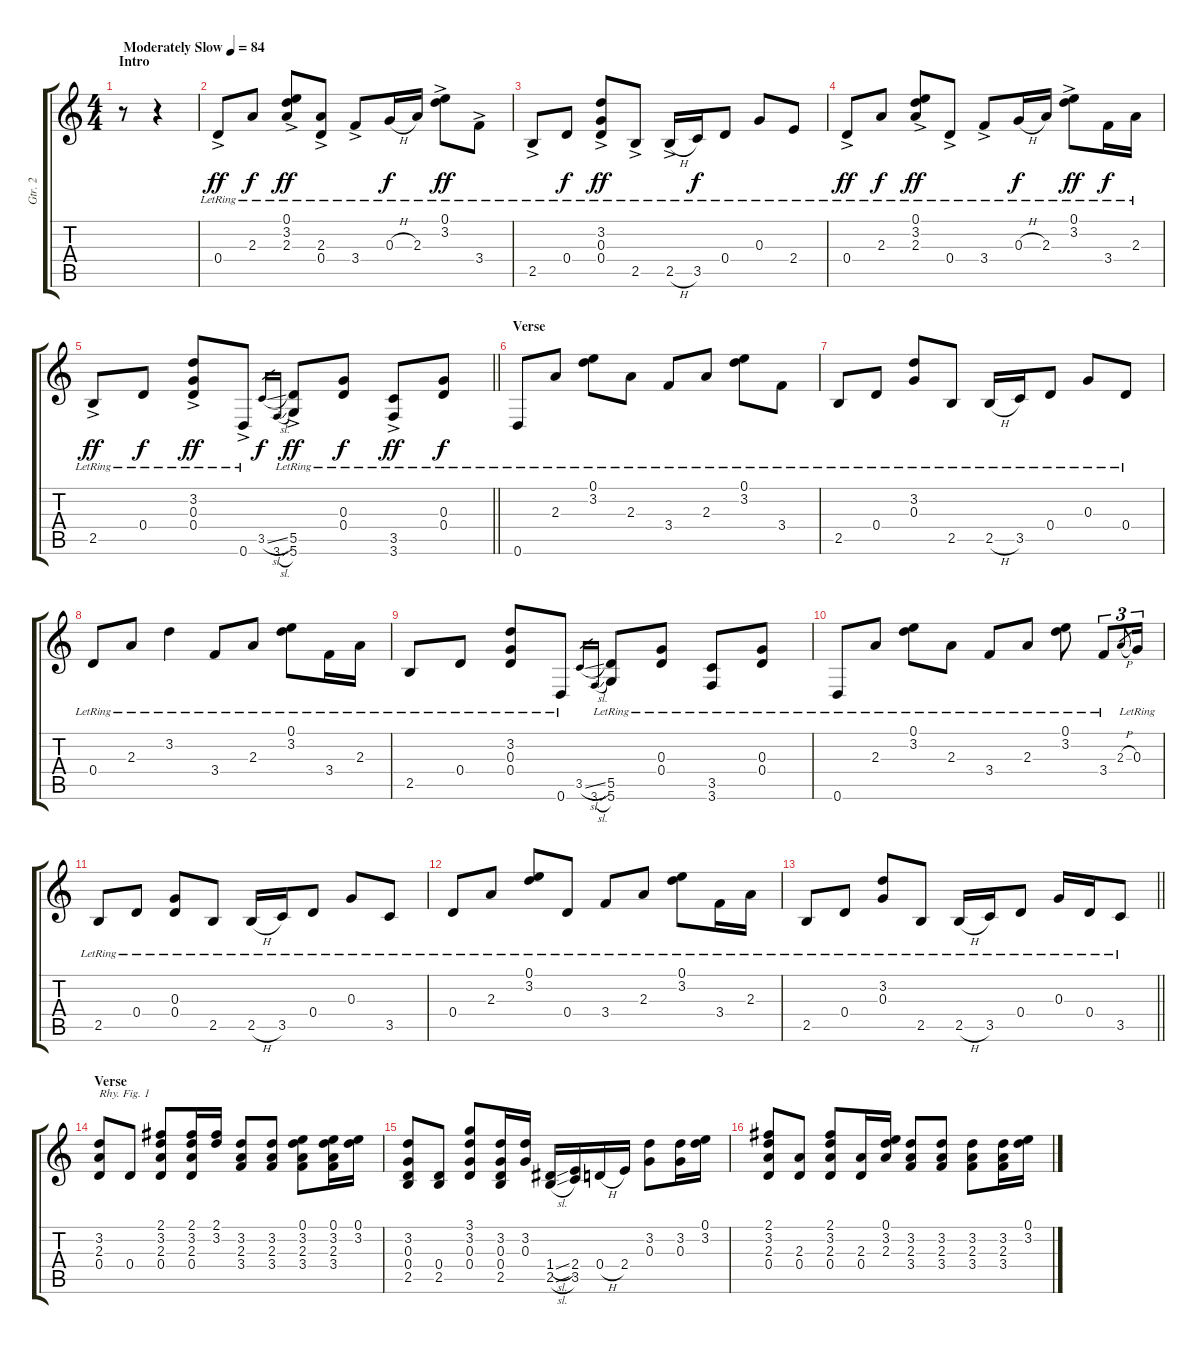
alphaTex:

\track ("Gtr. 2" "Gtr. 2") {instrument acousticguitarsteel}
\staff {score tabs}
\tuning (E4 B3 G3 D3 A2 D2) {hide}
\ts (4 4)
\section ("" "Intro")
\tempo (84 "Moderately Slow")
\clef g2
\ks c
r.8{dy ff instrument acousticguitarsteel} r.4 |
0.4{ac lr}.8 2.3{lr}.8{dy f} (0.1{ac lr} 3.2{ac} 2.3{ac lr}).8{dy ff} (2.3{ac lr} 0.4{ac lr}).8 3.4{ac lr}.8 0.3{h lr}.16{dy f} 2.3{lr}.16 (0.1{ac lr} 3.2{ac lr}).8{dy ff} 3.4{ac lr}.8 |
2.5{ac lr}.8 0.4{lr}.8{dy f} (3.2{ac lr} 0.3{ac lr} 0.4{ac lr}).8{dy ff} 2.5{ac lr}.8 2.5{h ac lr}.16 3.5{lr}.16{dy f} 0.4{lr}.8 0.3{lr}.8 2.4{lr}.8 |
0.4{ac lr}.8{dy ff} 2.3{lr}.8{dy f} (0.1{ac lr} 3.2{ac lr} 2.3{ac lr}).8{dy ff} 0.4{ac lr}.8 3.4{ac lr}.8 0.3{h lr}.16{dy f} 2.3{lr}.16 (0.1{ac lr} 3.2{ac lr}).8{dy ff} 3.4{lr}.16{dy f} 2.3{lr}.16 |
\barLineRight lightlight
2.5{ac lr}.8{dy ff} 0.4{lr}.8{dy f} (3.2{ac lr} 0.3{ac lr} 0.4{ac lr}).8{dy ff} 0.6{ac lr}.8 3.5{sl}.16{gr dy f} 3.6{sl}.16{gr} (5.5{ac lr} 5.6{ac lr}).8{dy ff} (0.3{lr} 0.4{lr}).8{dy f} (3.5{ac lr} 3.6{ac lr}).8{dy ff} (0.3{lr} 0.4{lr}).8{dy f} |
\section ("" "Verse")
0.6{lr}.8 2.3{lr}.8 (0.1{lr} 3.2{lr}).8 2.3{lr}.8 3.4{lr}.8 2.3{lr}.8 (0.1{lr} 3.2{lr}).8 3.4{lr}.8 |
2.5{lr}.8 0.4{lr}.8 (3.2{lr} 0.3{lr}).8 2.5{lr}.8 2.5{h lr}.16 3.5{lr}.16 0.4{lr}.8 0.3{lr}.8 0.4{lr}.8 |
0.4{lr}.8 2.3{lr}.8 3.2{lr}.4 3.4{lr}.8 2.3{lr}.8 (0.1{lr} 3.2{lr}).8 3.4{lr}.16 2.3{lr}.16 |
2.5{lr}.8 0.4{lr}.8 (3.2{lr} 0.3{lr} 0.4{lr}).8 0.6{lr}.8 3.5{sl}.16{gr} 3.6{sl}.16{gr} (5.5{lr} 5.6{lr}).8 (0.3{lr} 0.4{lr}).8 (3.5{lr} 3.6{lr}).8 (0.3{lr} 0.4{lr}).8 |
0.6{lr}.8 2.3{lr}.8 (0.1{lr} 3.2{lr}).8 2.3{lr}.8 3.4{lr}.8 2.3{lr}.8 (0.1{lr} 3.2{lr}).8 3.4{lr}.8{tu (3 2)} 2.3{h}.8{gr} 0.3{lr}.16{tu (3 2)} |
2.5{lr}.8 0.4{lr}.8 (0.3{lr} 0.4{lr}).8 2.5{lr}.8 2.5{h lr}.16 3.5{lr}.16 0.4{lr}.8 0.3{lr}.8 3.5{lr}.8 |
0.4{lr}.8 2.3{lr}.8 (0.1{lr} 3.2{lr}).8 0.4{lr}.8 3.4{lr}.8 2.3{lr}.8 (0.1{lr} 3.2{lr}).8 3.4{lr}.16 2.3{lr}.16 |
\barLineRight lightlight
2.5{lr}.8 0.4{lr}.8 (3.2{lr} 0.3{lr}).8 2.5{lr}.8 2.5{h lr}.16 3.5{lr}.16 0.4{lr}.8 0.3{lr}.16 0.4{lr}.16 3.5{lr}.8 |
\section ("" "Verse")
(3.2 2.3 0.4).8{txt "Rhy. Fig. 1"} 0.4.8 (2.1 3.2 2.3 0.4).8 (2.1 3.2 2.3 0.4).16 (2.1 3.2).16 (3.2 2.3 3.4).8 (3.2 2.3 3.4).8 (0.1 3.2 2.3 3.4).8 (0.1 3.2 2.3 3.4).16 (0.1 3.2).16 |
(3.2 0.3 0.4 2.5).8 (0.4 2.5).8 (3.1 3.2 0.3 0.4).8 (3.2 0.3 0.4 2.5).16 (3.2 0.3).16 (1.4{sl} 2.5{sl}).16 (2.4 3.5).16 0.4{h}.16 2.4.16 (3.2 0.3).8 (3.2 0.3).16 (0.1 3.2).16 |
(2.1 3.2 2.3 0.4).8 (2.3 0.4).8 (2.1 3.2 2.3 0.4).8 (2.3 0.4).16 (0.1 3.2 2.3).16 (3.2 2.3 3.4).8 (3.2 2.3 3.4).8 (3.2 2.3 3.4).8 (3.2 2.3 3.4).16 (0.1 3.2).16
